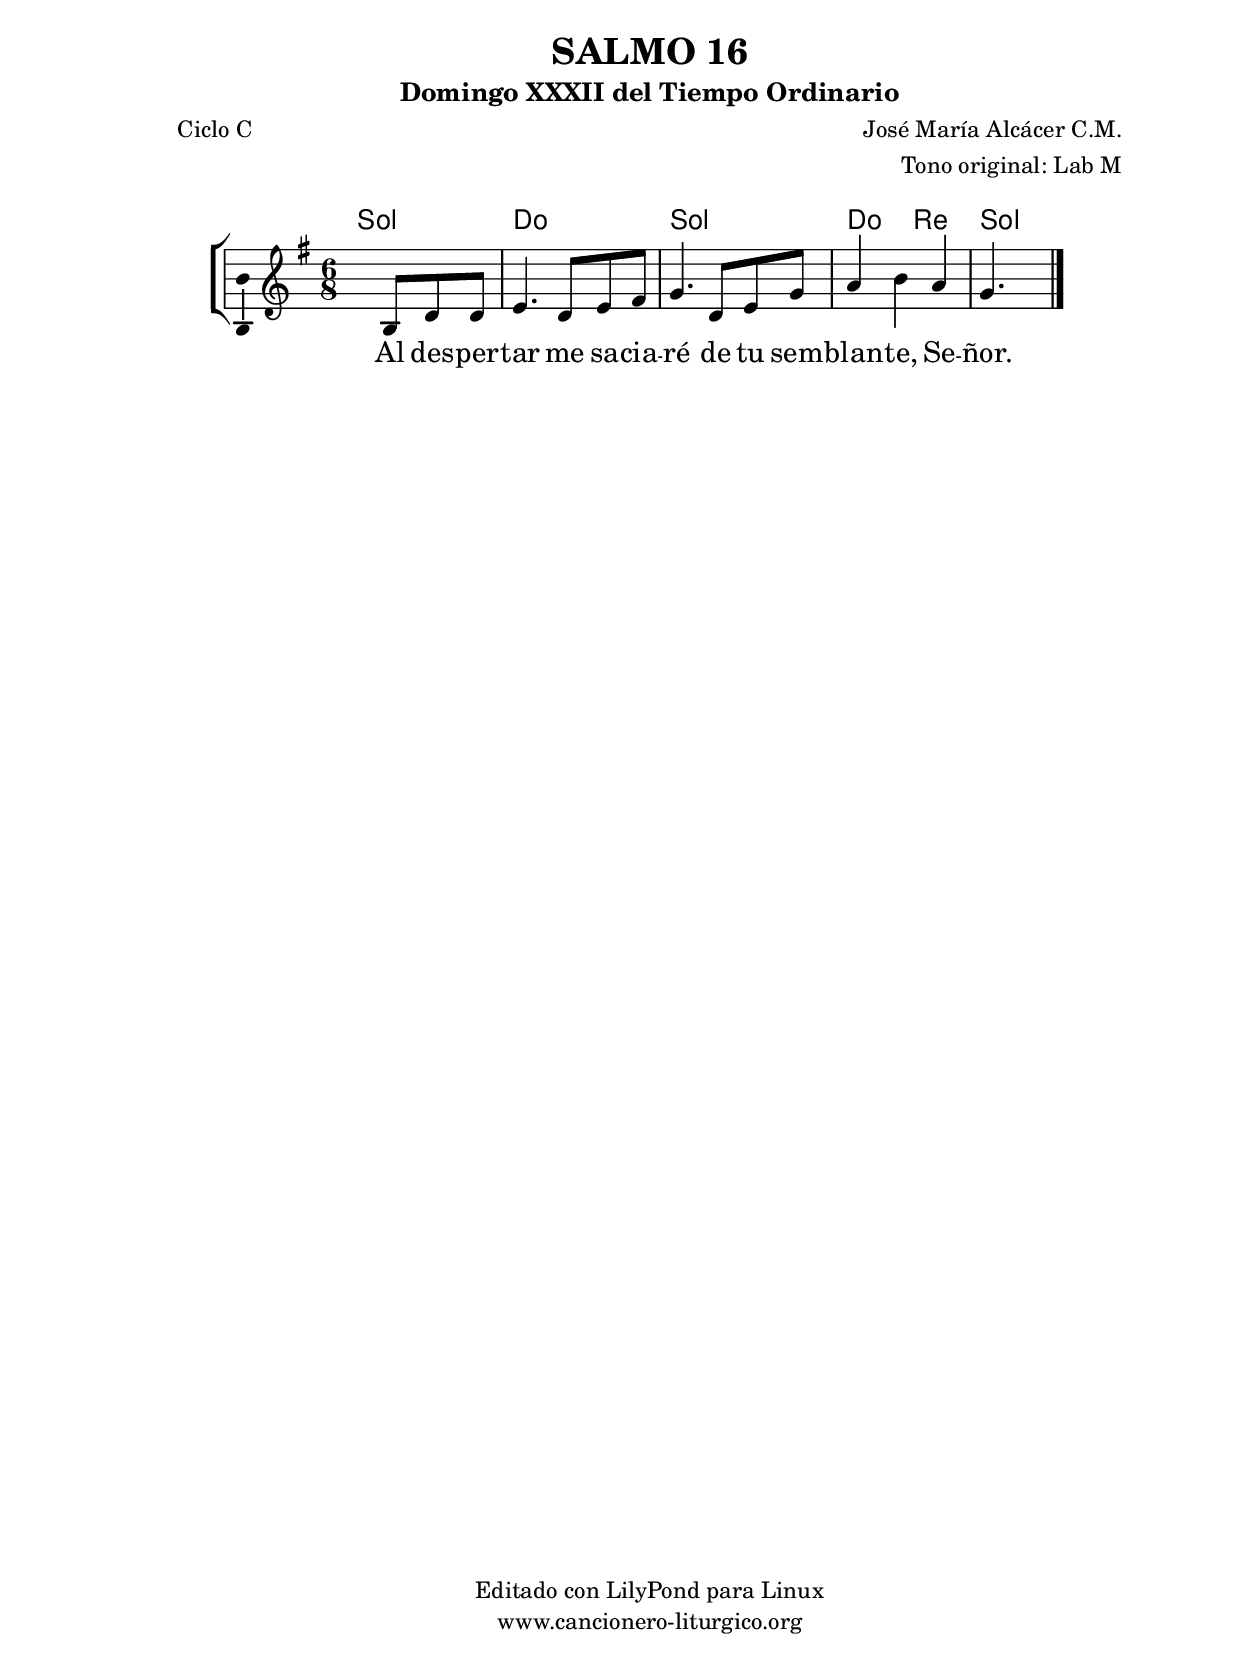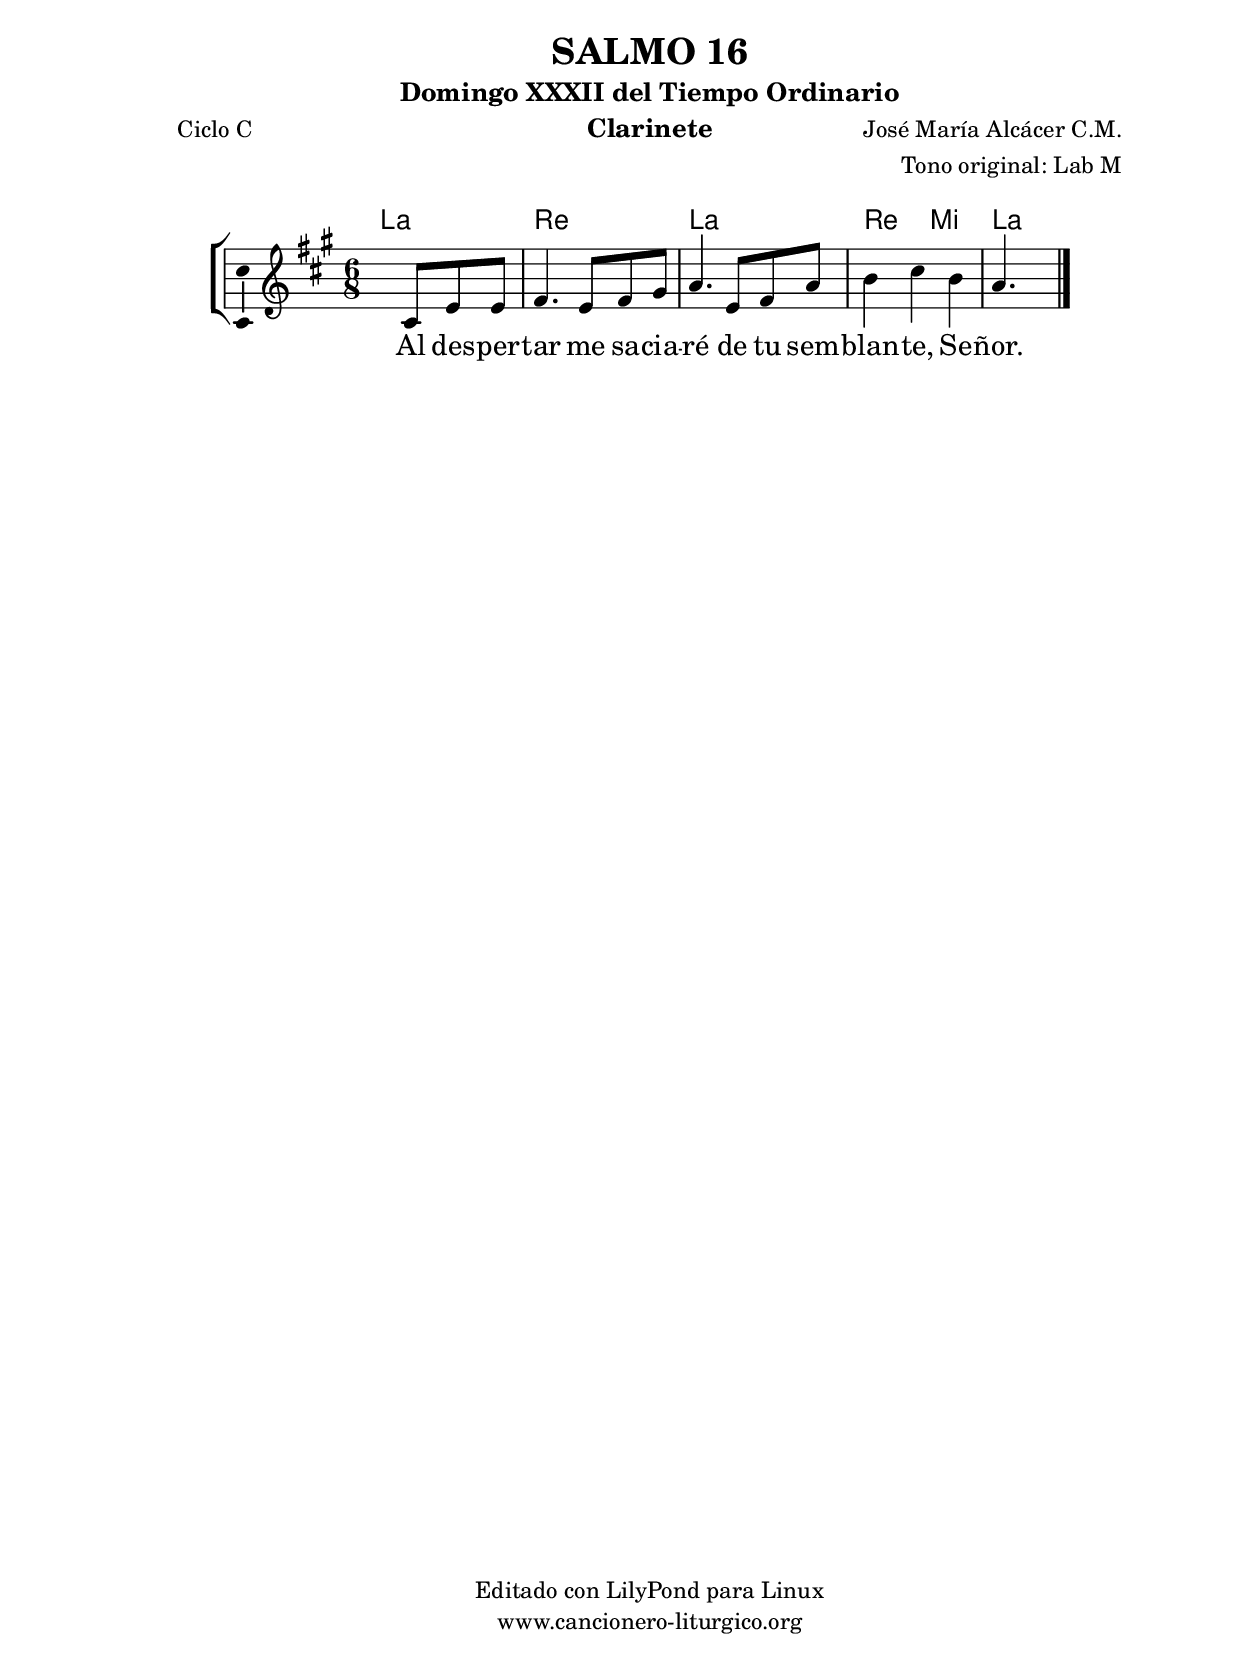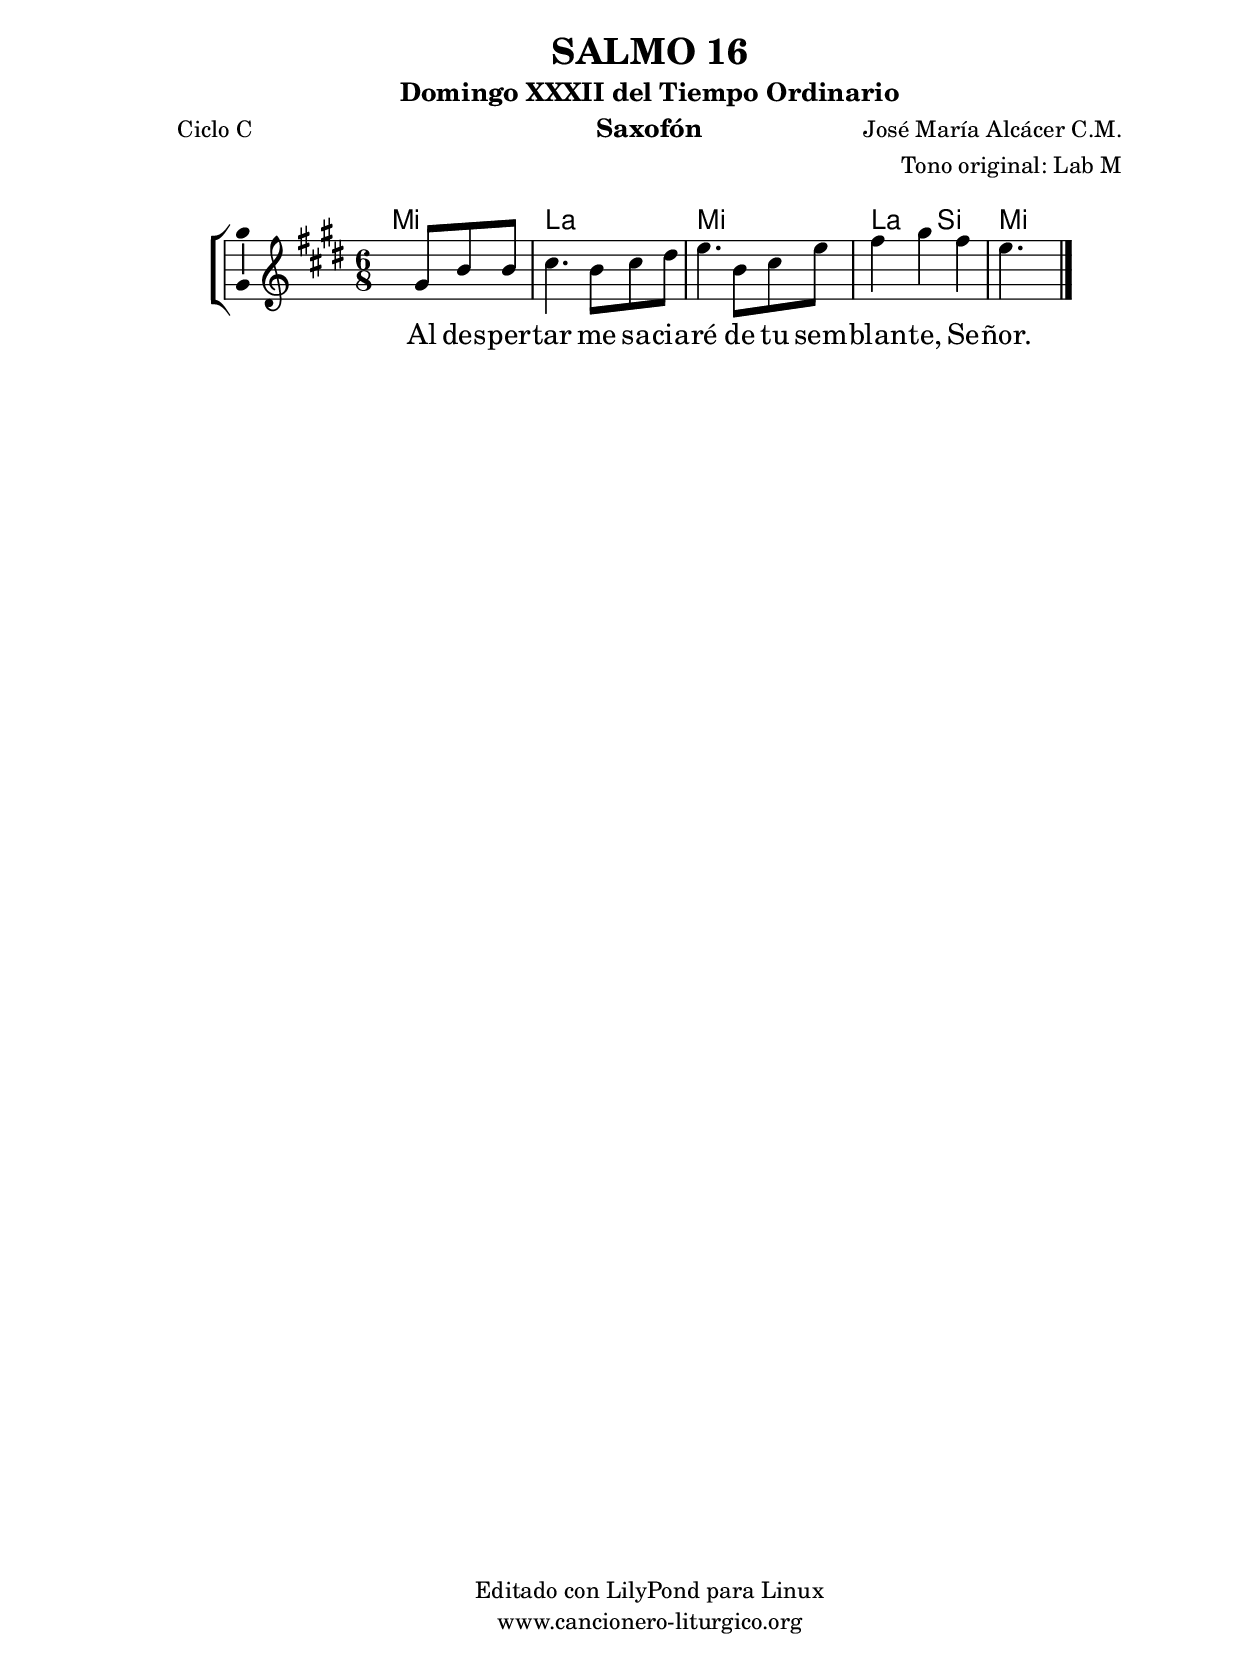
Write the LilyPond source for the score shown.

%
%para convertir .midi en .wav:
%timidity filename.midi -Ow -o finename.wav
%
%
%Para convertir de .wav a .mp3:
%lame -h -m j filename.wav
%
%
%para escuchar el midi:
%timidity nombrefichero.midi
%


%versión de lilypond para la que se ha escrito esta partitura:
\version "2.16.0"

	%Tamaño papel
	#(set-default-paper-size "a4")
	%Tamaño partitura
	#(set-global-staff-size 20)
	%No responde al pulsar sobre una nota
	#(ly:set-option 'point-and-click #f)

%parámetros del encabezamiento:
\header {
	title = "SALMO 16"
	subtitle = "Domingo XXXII del Tiempo Ordinario"
	composer = "José María Alcácer C.M."
	poet = "Ciclo C"
	meter = ""
	arranger = "Tono original: Lab M"
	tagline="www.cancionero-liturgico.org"
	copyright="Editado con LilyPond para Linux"
	}

%parámetros asociados al papel:
\paper  {
	oddHeaderMarkup = \markup {\fill-line { \on-the-fly #not-first-page \fromproperty #'header:title \on-the-fly #not-first-page \fromproperty #'header:composer }}
	evenHeaderMarkup = \markup {\fill-line { \fromproperty #'header:composer \fromproperty #'header:title }}
	#(set-paper-size "a4")
	print-page-number = ##f
	first-page-number = 1
	print-first-page-number = ##f
%	head-separation = 3.0 \cm
	top-margin = 2.0 \cm
	bottom-margin = 0.5\cm
%%%	bottom-margin = -1.0\cm
	left-margin = 3.0 \cm
	line-width = 16.0 \cm 
	indent = 8\mm
	interscoreline = 2.\mm
	between-system-space = 15\mm
%	para que las partituras no llenen la hoja:
	ragged-bottom = ##t
%	idem para la última hoja:
	ragged-last-bottom = ##f
%	para que las partituras llenen el ancho del papel:
	ragged-last = ##f
	after-title-space = 2.5 \cm
%page-count=1
%system-count=8

	%Flexible Vertical Spacing
%	markup-markup-spacing =
%	#'((basic-distance . 15) (minimum-distance . 15) (padding . 3))
	markup-system-spacing =
	#'((basic-distance . 15) (minimum-distance . 15) (padding . 3))
	system-system-spacing =
	#'((basic-distance . 15) (minimum-distance . 15) (padding . 3))
	score-system-spacing =
	#'((basic-distance . 15) (minimum-distance . 15) (padding . 5))
%	top-system-spacing = % header
%	#'((basic-distance . 8) (minimum-distance . 0) (padding . 3))
%	top-markup-spacing =
%	#'((basic-distance . 20) (minimum-distance . 20) (padding . 3))
	last-bottom-spacing = % footer
	#'((basic-distance . 5) (minimum-distance . 5) (padding . 3))
%	score-markup-spacing =
%	#'((basic-distance . 16) (minimum-distance . 13) (padding . 3))

	}


%parámetros que afectan a toda la partitura:
global =  {
	%clave de sol (G):
	\clef G
	%armadura:
	\transpose aes g
	\key aes \major
	\tempo 4=63
	\set Score.tempoHideNote = ##t
	}


acordes = {
	\italianChords
	\chordmode {
	\transpose aes g
{

aes2.
des4. s aes s des ees aes s

	}
	}
}

melodia = 
	\transpose aes g
{
	\relative c'{

\time 6/8
s4. c8 ees ees
f4. ees8 f g
aes4. ees8 f aes
bes4 c bes
aes4. s4

	\bar "|."
	}
	}


texto = \lyricmode {
Al des -- per -- tar
me sa -- cia -- ré de tu sem -- blan -- te, Se -- ñor.
	}


acordesStaff = \context ChordNames = acordesStaff <<
	\set chordChanges = ##t
	\acordes
	>>


vozStaff = \context Voice = vozStaff
\with {\consists "Ambitus_engraver"}
<<
%	\set Staff.instrumentName = ""
%	\set Staff.shortInstrumentName = ""
%	\set Staff.midiInstrument = #"clarinet"
%	\set Staff.midiInstrument = #"cello"
%	\set Staff.midiInstrument = #"flute"
	\set Staff.midiInstrument = #"electric guitar (jazz)"
%	\set Staff.midiInstrument = #"english horn"
%	\set Staff.midiInstrument = #"violin"
%	\set Staff.midiInstrument = #"glockenspiel"
	\set Staff.midiMinimumVolume = #0.7
	\set Staff.midiMaximumVolume = #0.9
	\global
	\melodia
	>>


textoStaff = \context Lyrics = textoStaff <<
	\lyricsto vozStaff \texto
	>>

\book {
	\score {
		\context ChoirStaff {
			\override StaffGroup.SystemStartBracket #'collapse-height = #1
			\override Score.SystemStartBar #'collapse-height = #1
			<<
			\acordesStaff
			\vozStaff
			\textoStaff
			>>
			}
		\layout {
	    		\context {
				\Lyrics
				\override LyricText #'font-size = #2
				}
	   		 \context {
				\Score
				%fontSize = #3
				\override StaffSymbol #'staff-space = #(magstep +3)
				%\override Beam #'thickness = #0.55
				%\override SpacingSpanner #'spacing-increment = #1.0
				%\override Slur #'height-limit = #1.5
				}
			}
		}
	\score {
		\unfoldRepeats
		\context ChoirStaff {
			<<
			\acordesStaff
			\vozStaff
			>>
			}
		\midi {
	  		\context {
	  			\Score
				tempoWholesPerMinute = #(ly:make-moment 70 4)
				}
			}
		}
	}

%Partitura para clarinete
#(define output-suffix "C")
\book {
	\header{
		instrument = "Clarinete"
		}
	\score {
		\context ChoirStaff {
			\override StaffGroup.SystemStartBracket #'collapse-height = #1
			\override Score.SystemStartBar #'collapse-height = #1
\transpose c d
			<<
			\acordesStaff
			\vozStaff
			\textoStaff
			>>
			}
		\layout {
	    		\context {
				\Lyrics
				\override LyricText #'font-size = #2
				}
	   		 \context {
				\Score
				%fontSize = #3
				\override StaffSymbol #'staff-space = #(magstep +3)
				%\override Beam #'thickness = #0.55
				%\override SpacingSpanner #'spacing-increment = #1.0
				%\override Slur #'height-limit = #1.5
				}
			}
		}
	}

%Partitura para saxofón
#(define output-suffix "S")
\book {
	\header{
		instrument = "Saxofón"
		}
	\score {
		\context ChoirStaff {
			\override StaffGroup.SystemStartBracket #'collapse-height = #1
			\override Score.SystemStartBar #'collapse-height = #1
\transpose c a
			<<
			\acordesStaff
			\vozStaff
			\textoStaff
			>>
			}
		\layout {
	    		\context {
				\Lyrics
				\override LyricText #'font-size = #2
				}
	   		 \context {
				\Score
				%fontSize = #3
				\override StaffSymbol #'staff-space = #(magstep +3)
				%\override Beam #'thickness = #0.55
				%\override SpacingSpanner #'spacing-increment = #1.0
				%\override Slur #'height-limit = #1.5
				}
			}
		}
	}

